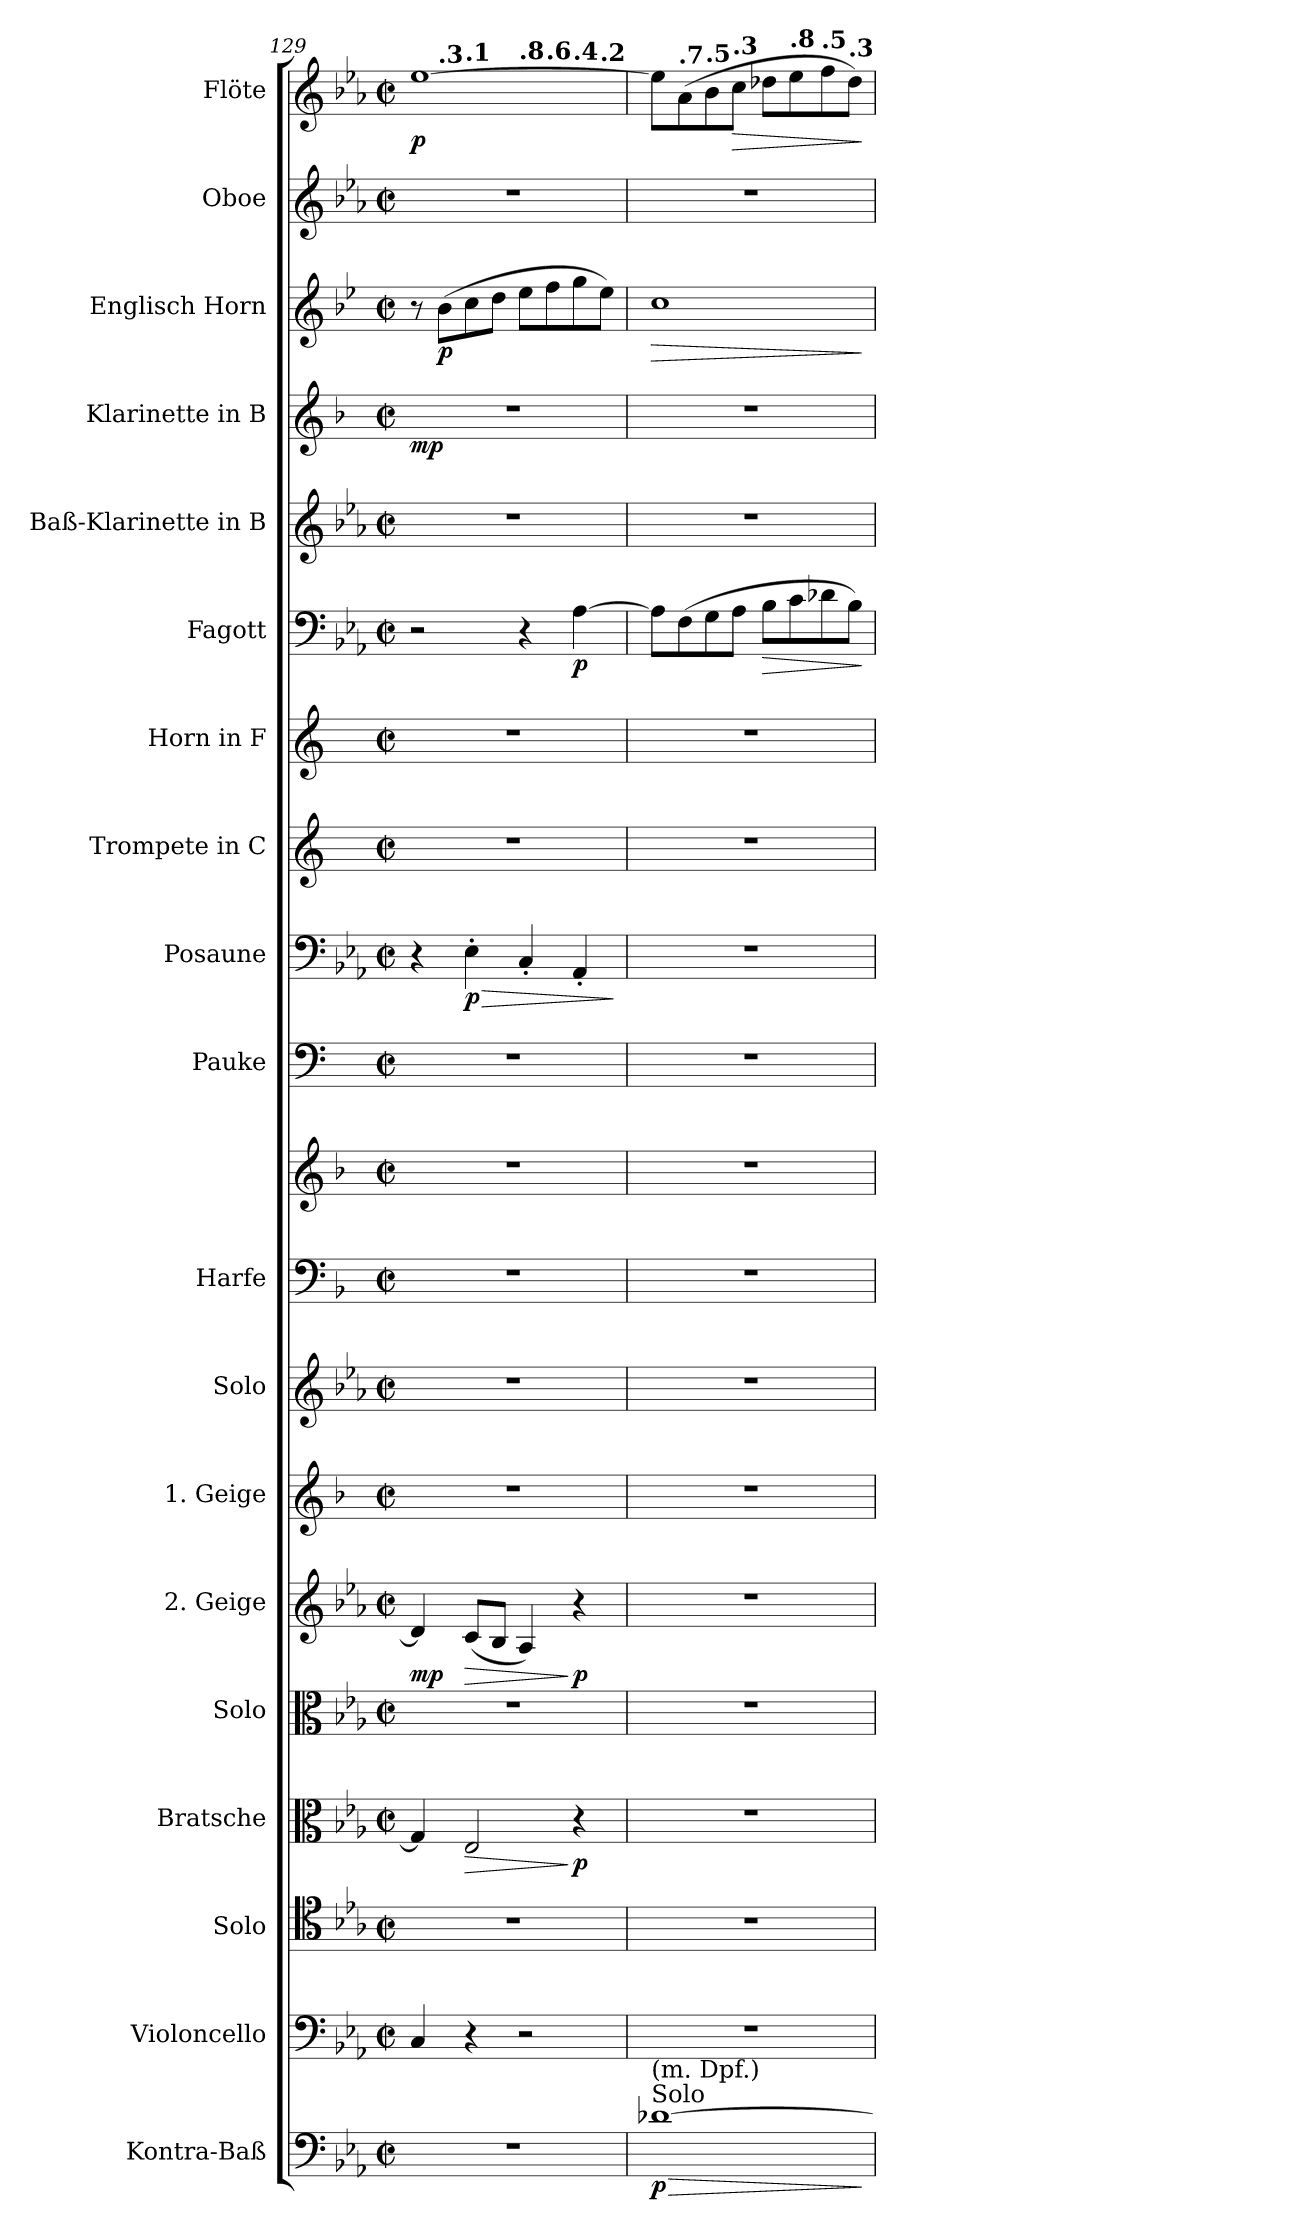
**kern	**dynam	**kern	**kern	**kern	**dynam	**kern	**kern	**dynam	**kern	**kern	**kern	**kern	**kern	**kern	**dynam	**kern	**kern	**kern	**dynam	**kern	**kern	**dynam	**kern	**dynam	**kern	**kern	**dynam
*part19	*part19	*part18	*part17	*part16	*part16	*part15	*part14	*part14	*part13	*part12	*part11	*part11	*part10	*part9	*part9	*part8	*part7	*part6	*part6	*part5	*part4	*part4	*part3	*part3	*part2	*part1	*part1
*staff20	*staff20	*staff19	*staff18	*staff17	*staff17	*staff16	*staff15	*staff15	*staff14	*staff13	*staff12	*staff11	*staff10	*staff9	*staff9	*staff8	*staff7	*staff6	*staff6	*staff5	*staff4	*staff4	*staff3	*staff3	*staff2	*staff1	*staff1
*I"Kontra-Baß	*	*I"Violoncello	*I"Solo	*I"Bratsche	*	*I"Solo	*I"2. Geige	*	*I"1. Geige	*I"Solo	*I"Harfe	*	*I"Pauke	*I"Posaune	*	*I"Trompete in C	*I"Horn in F	*I"Fagott	*	*I"Baß-Klarinette in B	*I"Klarinette in B	*	*I"Englisch Horn	*	*I"Oboe	*I"Flöte	*
*	*	*I'Vlc.	*I'Solo	*I'Br.	*	*I'Solo	*I'2. Gg	*	*I'1. Gg.	*I'Solo	*I'Hrf.	*	*I'Pk.	*I'Pos.	*	*I'Trp.	*I'Hr. F	*I'Fg.	*	*	*I'Kl. B	*	*I'E. H.	*	*I'Ob.	*I'Fl.	*
*clefF4	*	*clefF4	*clefC4	*clefC3	*	*clefC3	*clefG2	*	*clefG2	*clefG2	*clefF4	*clefG2	*clefF4	*clefF4	*	*clefG2	*clefG2	*clefF4	*	*clefG2	*clefG2	*	*clefG2	*	*clefG2	*clefG2	*
*ITrd7c12	*	*	*	*	*	*	*	*	*ITrd1c2	*	*ITrd1c2	*ITrd1c2	*	*	*	*	*ITrd4c7	*	*	*ITrd8c14	*ITrd1c2	*	*ITrd4c7	*	*	*	*
*k[b-e-a-]	*	*k[b-e-a-]	*k[b-e-a-]	*k[b-e-a-]	*	*k[b-e-a-]	*k[b-e-a-]	*	*k[b-e-a-]	*k[b-e-a-]	*k[b-e-a-]	*k[b-e-a-]	*k[]	*k[b-e-a-]	*	*k[]	*k[b-]	*k[b-e-a-]	*	*k[b-e-a-]	*k[b-e-a-]	*	*k[b-e-a-]	*	*k[b-e-a-]	*k[b-e-a-]	*
*M2/2	*	*M2/2	*M2/2	*M2/2	*	*M2/2	*M2/2	*	*M2/2	*M2/2	*M2/2	*M2/2	*M2/2	*M2/2	*	*M2/2	*M2/2	*M2/2	*	*M2/2	*M2/2	*	*M2/2	*	*M2/2	*M2/2	*
*met(c|)	*	*met(c|)	*met(c|)	*met(c|)	*	*met(c|)	*met(c|)	*	*met(c|)	*met(c|)	*met(c|)	*met(c|)	*met(c|)	*met(c|)	*	*met(c|)	*met(c|)	*met(c|)	*	*met(c|)	*met(c|)	*	*met(c|)	*	*met(c|)	*met(c|)	*
*MM126	*	*MM126	*MM126	*MM126	*	*MM126	*MM126	*	*MM126	*MM126	*MM126	*MM126	*MM126	*MM126	*	*MM126	*MM126	*MM126	*	*MM126	*MM126	*	*MM126	*	*MM126	*MM126	*
=129	=129	=129	=129	=129	=129	=129	=129	=129	=129	=129	=129	=129	=129	=129	=129	=129	=129	=129	=129	=129	=129	=129	=129	=129	=129	=129	=129
!	!	!	!	!	!	!	!	!	!	!	!	!	!	!	!	!	!	!	!	!	!	!	!	!	!	!LO:TX:a:B:t=.5	!
!	!	!	!	!	!	!	!	!LO:DY:b	!	!	!	!	!	!	!	!	!	!	!	!	!	!LO:DY:b	!	!	!	!	!LO:DY:b
*	*	*	*	*	*	*	*	*	*	*	*	*	*	*	*	*	*	*	*	*	*	*	*	*	*	*^	*
*	*	*	*	*	*	*	*	*	*	*	*	*	*	*	*	*	*	*	*	*	*	*	*	*	*	*	*^	*
*	*	*	*	*	*	*	*	*	*	*	*	*	*	*	*	*	*	*	*	*	*	*	*	*	*	*	*	*^	*
*	*	*	*	*	*	*	*	*	*	*	*	*	*	*	*	*	*	*	*	*	*	*	*	*	*	*	*	*	*^	*
*	*	*	*	*	*	*	*	*	*	*	*	*	*	*	*	*	*	*	*	*	*	*	*	*	*	*	*	*	*	*^	*
*	*	*	*	*	*	*	*	*	*	*	*	*	*	*	*	*	*	*	*	*	*	*	*	*	*	*	*	*	*	*	*^	*
*	*	*	*	*	*	*	*	*	*	*	*	*	*	*	*	*	*	*	*	*	*	*	*	*	*	*	*	*	*	*	*	*^	*
1r	.	4C/	1r	4G/]	.	1r	4d-/]	mp	1r	1r	1r	1r	1r	4r	.	1r	1r	2r	.	1r	1r	mp	8r	.	1r	[1ee-	8ryy	4ryy	2ryy	2ryy	2.ryy	2..ryy	4.ryy	p
*	*	*	*	*	*	*	*	*	*	*	*	*	*	*	*	*	*	*	*	*	*	*	*	*	*	*MM126	*	*	*	*	*	*	*	*
!	!	!	!	!	!	!	!	!	!	!	!	!	!	!	!	!	!	!	!	!	!	!	!	!	!	!	!LO:TX:a:B:t=.3	!	!	!	!	!	!	!
!	!	!	!	!	!	!	!	!	!	!	!	!	!	!	!	!	!	!	!	!	!	!	!	!LO:DY:b	!	!	!	!	!	!	!	!	!	!
.	.	.	.	.	.	.	.	.	.	.	.	.	.	.	.	.	.	.	.	.	.	.	(>8e-\L	p	.	.	2..ryy	.	.	.	.	.	.	.
*	*	*	*	*	*	*	*	*	*	*	*	*	*	*	*	*	*	*	*	*	*	*	*	*	*	*MM126	*	*	*	*	*	*	*	*
!	!	!	!	!	!	!	!	!	!	!	!	!	!	!	!	!	!	!	!	!	!	!	!	!	!	!	!	!LO:TX:a:B:t=.1	!	!	!	!	!	!
!	!	!	!	!	!LO:HP:b	!	!	!LO:HP:b	!	!	!	!	!	!	!LO:HP:b	!	!	!	!	!	!	!	!	!	!	!	!	!	!	!	!	!	!	!
!	!	!	!	!	!	!	!	!	!	!	!	!	!	!	!LO:DY:n=1:b	!	!	!	!	!	!	!	!	!	!	!	!	!	!	!	!	!	!	!
.	.	4r	.	2E-/	>	.	(<8c/L	>	.	.	.	.	.	4E-'\	> p	.	.	.	.	.	.	.	8f\	.	.	.	.	2.ryy	.	.	.	.	.	.
*	*	*	*	*	*	*	*	*	*	*	*	*	*	*	*	*	*	*	*	*	*	*	*	*	*	*MM126	*	*	*	*	*	*	*	*
.	.	.	.	.	.	.	8B-/J	.	.	.	.	.	.	.	.	.	.	.	.	.	.	.	8g\J	.	.	.	.	.	.	.	.	.	2ryy	.
*	*	*	*	*	*	*	*	*	*	*	*	*	*	*	*	*	*	*	*	*	*	*	*	*	*	*MM124	*	*	*	*	*	*	*	*
!	!	!	!	!	!	!	!	!	!	!	!	!	!	!	!	!	!	!	!	!	!	!	!	!	!	!	!	!	!LO:TX:a:B:t=.8	!	!	!	!	!
.	.	2r	.	.	.	.	4A-/)	.	.	.	.	.	.	4C'/	.	.	.	4r	.	.	.	.	8a-\L	.	.	.	.	.	2ryy	8ryy	.	.	.	.
*	*	*	*	*	*	*	*	*	*	*	*	*	*	*	*	*	*	*	*	*	*	*	*	*	*	*MM124	*	*	*	*	*	*	*	*
!	!	!	!	!	!	!	!	!	!	!	!	!	!	!	!	!	!	!	!	!	!	!	!	!	!	!	!	!	!	!LO:TX:a:B:t=.6	!	!	!	!
.	.	.	.	.	.	.	.	.	.	.	.	.	.	.	.	.	.	.	.	.	.	.	8b-\	.	.	.	.	.	.	4.ryy	.	.	.	.
*	*	*	*	*	*	*	*	*	*	*	*	*	*	*	*	*	*	*	*	*	*	*	*	*	*	*MM124	*	*	*	*	*	*	*	*
!	!	!	!	!	!	!	!	!	!	!	!	!	!	!	!	!	!	!	!	!	!	!	!	!	!	!	!	!	!	!	!LO:TX:a:B:t=.4	!	!	!
!	!	!	!	!	!LO:DY:n=1:b	!	!	!LO:DY:n=1:b	!	!	!	!	!	!	!	!	!	!	!LO:DY:b	!	!	!	!	!	!	!	!	!	!	!	!	!	!	!
.	.	.	.	4r	] p	.	4r	] p	.	.	.	.	.	4AA-'/	.	.	.	[4A-\	p	.	.	.	8cc\	.	.	.	.	.	.	.	4ryy	.	.	.
*	*	*	*	*	*	*	*	*	*	*	*	*	*	*	*	*	*	*	*	*	*	*	*	*	*	*MM124	*	*	*	*	*	*	*	*
!	!	!	!	!	!	!	!	!	!	!	!	!	!	!	!	!	!	!	!	!	!	!	!	!	!	!	!	!	!	!	!	!LO:TX:a:B:t=.2	!	!
.	.	.	.	.	.	.	.	.	.	.	.	.	.	.	.	.	.	.	.	.	.	.	8a-\J)	.	.	.	.	.	.	.	.	8ryy	8ryy	.
.	.	.	.	.	.	.	.	.	.	.	.	.	.	.	]	.	.	.	.	.	.	.	.	.	.	.	.	.	.	.	.	.	.	.
*	*	*	*	*	*	*	*	*	*	*	*	*	*	*	*	*	*	*	*	*	*	*	*	*	*	*v	*v	*v	*v	*v	*v	*v	*v	*
=130	=130	=130	=130	=130	=130	=130	=130	=130	=130	=130	=130	=130	=130	=130	=130	=130	=130	=130	=130	=130	=130	=130	=130	=130	=130	=130	=130
*	*	*	*	*	*	*	*	*	*	*	*	*	*	*	*	*	*	*	*	*	*	*	*	*	*	*MM122	*
*	*	*	*	*	*	*	*	*	*	*	*	*	*	*	*	*	*	*	*	*	*	*	*	*	*	*^	*
*	*	*	*	*	*	*	*	*	*	*	*	*	*	*	*	*	*	*	*	*	*	*	*	*	*	*	*^	*
*	*	*	*	*	*	*	*	*	*	*	*	*	*	*	*	*	*	*	*	*	*	*	*	*	*	*	*	*^	*
*	*	*	*	*	*	*	*	*	*	*	*	*	*	*	*	*	*	*	*	*	*	*	*	*	*	*	*	*	*^	*
*	*	*	*	*	*	*	*	*	*	*	*	*	*	*	*	*	*	*	*	*	*	*	*	*	*	*	*	*	*	*^	*
*	*	*	*	*	*	*	*	*	*	*	*	*	*	*	*	*	*	*	*	*	*	*	*	*	*	*	*	*	*	*	*^	*
*	*	*	*	*	*	*	*	*	*	*	*	*	*	*	*	*	*	*	*	*	*	*	*	*	*	*	*	*	*	*	*	*^	*
!	!	!	!	!	!	!	!	!	!	!	!	!	!	!	!	!	!	!	!	!	!	!	!	!	!	!LO:TX:a:B:t=.9	!	!	!	!	!	!	!	!
!LO:TX:a:t=Solo	!	!	!	!	!	!	!	!	!	!	!	!	!	!	!	!	!	!	!	!	!	!	!	!	!	!	!	!	!	!	!	!	!	!
!LO:TX:a:t=(m. Dpf.)	!	!	!	!	!	!	!	!	!	!	!	!	!	!	!	!	!	!	!	!	!	!	!	!	!	!	!	!	!	!	!	!	!	!
!	!LO:HP:b	!	!	!	!	!	!	!	!	!	!	!	!	!	!	!	!	!	!	!	!	!	!	!LO:HP:b	!	!	!	!	!	!	!	!	!	!
!	!LO:DY:n=1:b	!	!	!	!	!	!	!	!	!	!	!	!	!	!	!	!	!	!	!	!	!	!	!	!	!	!	!	!	!	!	!	!	!
*	*	*	*	*	*	*	*	*	*	*	*	*	*	*	*	*	*	*	*	*	*	*	*	*	*	*v	*v	*v	*v	*v	*v	*v	*v	*
[1D-X	> p	1r	1r	1r	.	1r	1r	.	1r	1r	1r	1r	1r	1r	.	1r	1r	8A-\L]	.	1r	1r	.	1f	>	1r	8ee-\L]	.
*	*	*	*	*	*	*	*	*	*	*	*	*	*	*	*	*	*	*	*	*	*	*	*	*	*	*MM122	*
!	!	!	!	!	!	!	!	!	!	!	!	!	!	!	!	!	!	!	!	!	!	!	!	!	!	!LO:TX:a:B:t=.7	!
.	.	.	.	.	.	.	.	.	.	.	.	.	.	.	.	.	.	(>8F\	.	.	.	.	.	.	.	(>8a-\	.
*	*	*	*	*	*	*	*	*	*	*	*	*	*	*	*	*	*	*	*	*	*	*	*	*	*	*MM122	*
!	!	!	!	!	!	!	!	!	!	!	!	!	!	!	!	!	!	!	!	!	!	!	!	!	!	!LO:TX:a:B:t=.5	!
.	.	.	.	.	.	.	.	.	.	.	.	.	.	.	.	.	.	8G\	.	.	.	.	.	.	.	8b-\	.
*	*	*	*	*	*	*	*	*	*	*	*	*	*	*	*	*	*	*	*	*	*	*	*	*	*	*MM122	*
!	!	!	!	!	!	!	!	!	!	!	!	!	!	!	!	!	!	!	!	!	!	!	!	!	!	!LO:TX:a:B:t=.3	!
!	!	!	!	!	!	!	!	!	!	!	!	!	!	!	!	!	!	!	!	!	!	!	!	!	!	!	!LO:HP:b
.	.	.	.	.	.	.	.	.	.	.	.	.	.	.	.	.	.	8A-\J	.	.	.	.	.	.	.	8cc\J	>
*	*	*	*	*	*	*	*	*	*	*	*	*	*	*	*	*	*	*	*	*	*	*	*	*	*	*MM122	*
!	!	!	!	!	!	!	!	!	!	!	!	!	!	!	!	!	!	!	!LO:HP:b	!	!	!	!	!	!	!	!
.	.	.	.	.	.	.	.	.	.	.	.	.	.	.	.	.	.	8B-\L	>	.	.	.	.	.	.	8dd-X\L	.
*	*	*	*	*	*	*	*	*	*	*	*	*	*	*	*	*	*	*	*	*	*	*	*	*	*	*MM120	*
!	!	!	!	!	!	!	!	!	!	!	!	!	!	!	!	!	!	!	!	!	!	!	!	!	!	!LO:TX:a:B:t=.8	!
.	.	.	.	.	.	.	.	.	.	.	.	.	.	.	.	.	.	8c\	.	.	.	.	.	.	.	8ee-\	.
*	*	*	*	*	*	*	*	*	*	*	*	*	*	*	*	*	*	*	*	*	*	*	*	*	*	*MM120	*
!	!	!	!	!	!	!	!	!	!	!	!	!	!	!	!	!	!	!	!	!	!	!	!	!	!	!LO:TX:a:B:t=.5	!
.	.	.	.	.	.	.	.	.	.	.	.	.	.	.	.	.	.	8d-X\	.	.	.	.	.	.	.	8ff\	.
*	*	*	*	*	*	*	*	*	*	*	*	*	*	*	*	*	*	*	*	*	*	*	*	*	*	*MM120	*
!	!	!	!	!	!	!	!	!	!	!	!	!	!	!	!	!	!	!	!	!	!	!	!	!	!	!LO:TX:a:B:t=.3	!
.	.	.	.	.	.	.	.	.	.	.	.	.	.	.	.	.	.	8B-\J)	.	.	.	.	.	.	.	8dd-\J)	.
.	]	.	.	.	.	.	.	.	.	.	.	.	.	.	.	.	.	.	]	.	.	.	.	]	.	.	]
=	=	=	=	=	=	=	=	=	=	=	=	=	=	=	=	=	=	=	=	=	=	=	=	=	=	=	=
*-	*-	*-	*-	*-	*-	*-	*-	*-	*-	*-	*-	*-	*-	*-	*-	*-	*-	*-	*-	*-	*-	*-	*-	*-	*-	*-	*-
